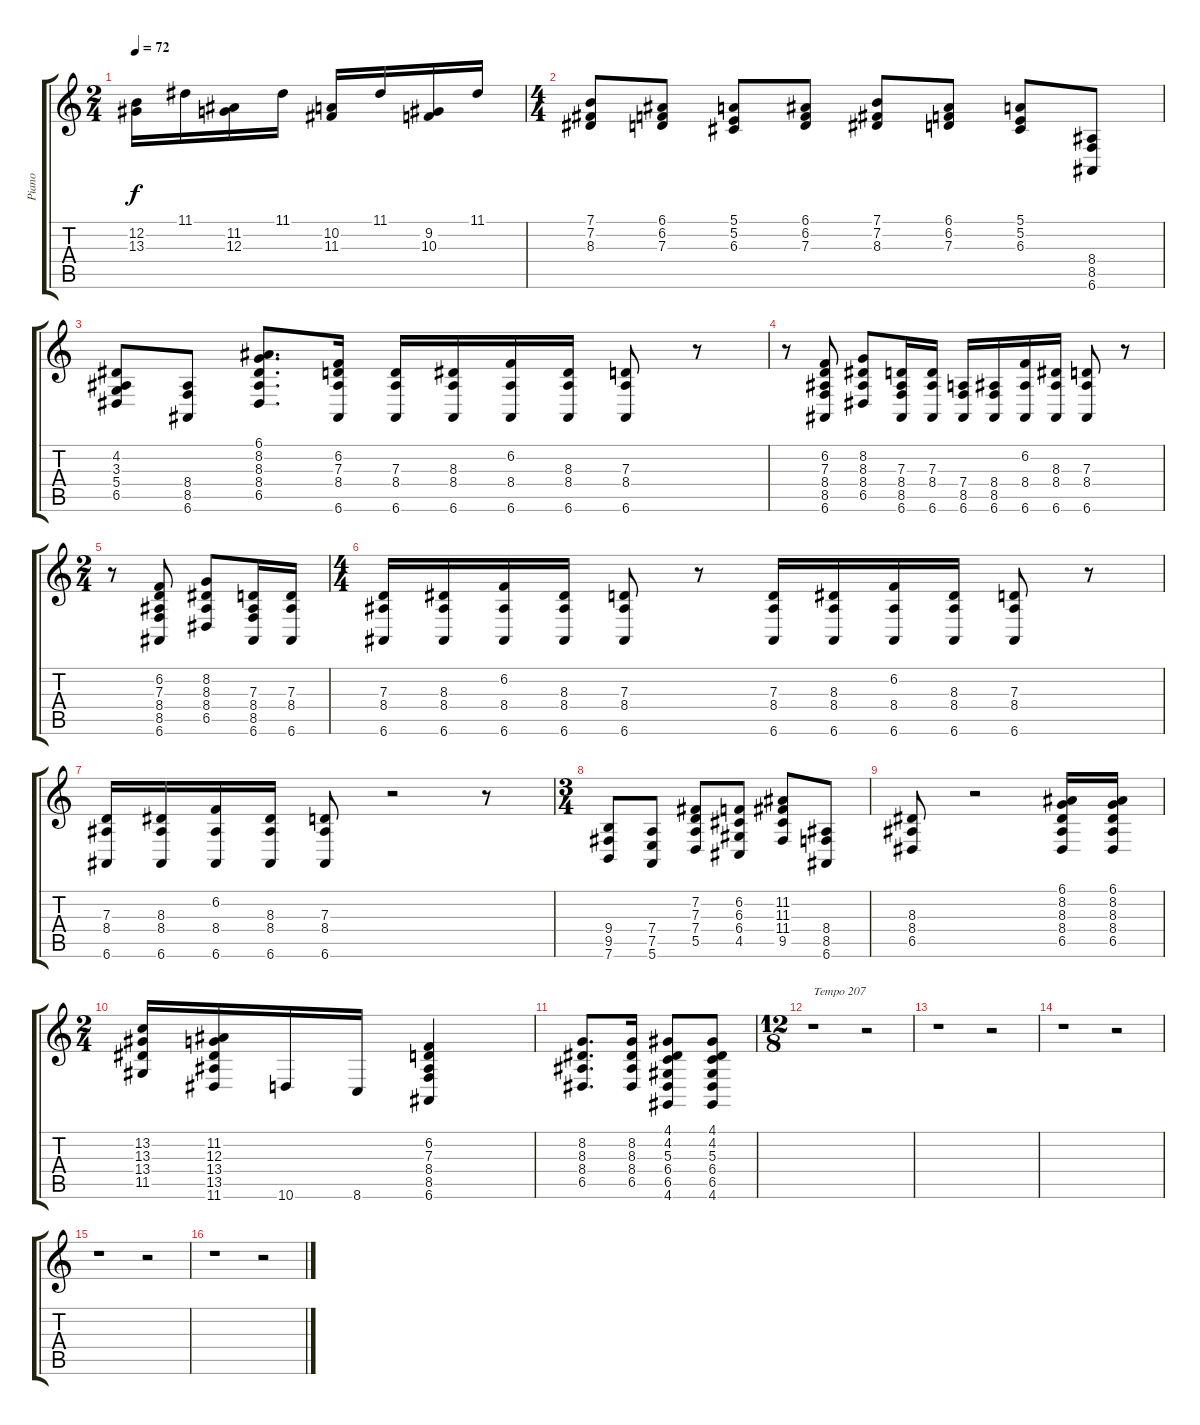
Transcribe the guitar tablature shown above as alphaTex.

\track ("Piano" "Piano") {instrument brightacousticpiano}
\staff {score tabs}
\tuning (E4 B3 G3 D3 A2 E2) {hide}
\ts (2 4)
\tempo 72
\clef g2
\ks c
(12.2 13.3).16{dy f} 11.1.16 (11.2 12.3).16 11.1.16 (10.2 11.3).16 11.1.16 (9.2 10.3).16 11.1.16 |
\ts (4 4)
(7.1 7.2 8.3).8 (6.1 6.2 7.3).8 (5.1 5.2 6.3).8 (6.1 6.2 7.3).8 (7.1 7.2 8.3).8 (6.1 6.2 7.3).8 (5.1 5.2 6.3).8 (8.4 8.5 6.6).8 |
(4.2 3.3 5.4 6.5).8 (8.4 8.5 6.6).8 (6.1 8.2 8.3 8.4 6.5).8{d} (6.2 7.3 8.4 6.6).16 (7.3 8.4 6.6).16 (8.3 8.4 6.6).16 (6.2 8.4 6.6).16 (8.3 8.4 6.6).16 (7.3 8.4 6.6).8 r.8 |
r.8 (6.2 7.3 8.4 8.5 6.6).8 (8.2 8.3 8.4 6.5).8 (7.3 8.4 8.5 6.6).16 (7.3 8.4 6.6).16 (7.4 8.5 6.6).16 (8.4 8.5 6.6).16 (6.2 8.4 6.6).16 (8.3 8.4 6.6).16 (7.3 8.4 6.6).8 r.8 |
\ts (2 4)
r.8 (6.2 7.3 8.4 8.5 6.6).8 (8.2 8.3 8.4 6.5).8 (7.3 8.4 8.5 6.6).16 (7.3 8.4 6.6).16 |
\ts (4 4)
(7.3 8.4 6.6).16 (8.3 8.4 6.6).16 (6.2 8.4 6.6).16 (8.3 8.4 6.6).16 (7.3 8.4 6.6).8 r.8 (7.3 8.4 6.6).16 (8.3 8.4 6.6).16 (6.2 8.4 6.6).16 (8.3 8.4 6.6).16 (7.3 8.4 6.6).8 r.8 |
(7.3 8.4 6.6).16 (8.3 8.4 6.6).16 (6.2 8.4 6.6).16 (8.3 8.4 6.6).16 (7.3 8.4 6.6).8 r.2 r.8 |
\ts (3 4)
(9.4 9.5 7.6).8 (7.4 7.5 5.6).8 (7.2 7.3 7.4 5.5).8 (6.2 6.3 6.4 4.5).8 (11.2 11.3 11.4 9.5).8 (8.4 8.5 6.6).8 |
(8.3 8.4 6.5).8 r.2 (6.1 8.2 8.3 8.4 6.5).16 (6.1 8.2 8.3 8.4 6.5).16 |
\ts (2 4)
(13.2 13.3 13.4 11.5).16 (11.2 12.3 13.4 13.5 11.6).16 10.6.16 8.6.16 (6.2 7.3 8.4 8.5 6.6).4 |
(8.2 8.3 8.4 6.5).8{d} (8.2 8.3 8.4 6.5).16 (4.1 4.2 5.3 6.4 6.5 4.6).8 (4.1 4.2 5.3 6.4 6.5 4.6).8 |
\ts (12 8)
r.1{txt "Tempo 207"} r.2 |
r.1 r.2 |
r.1 r.2 |
r.1 r.2 |
r.1 r.2
